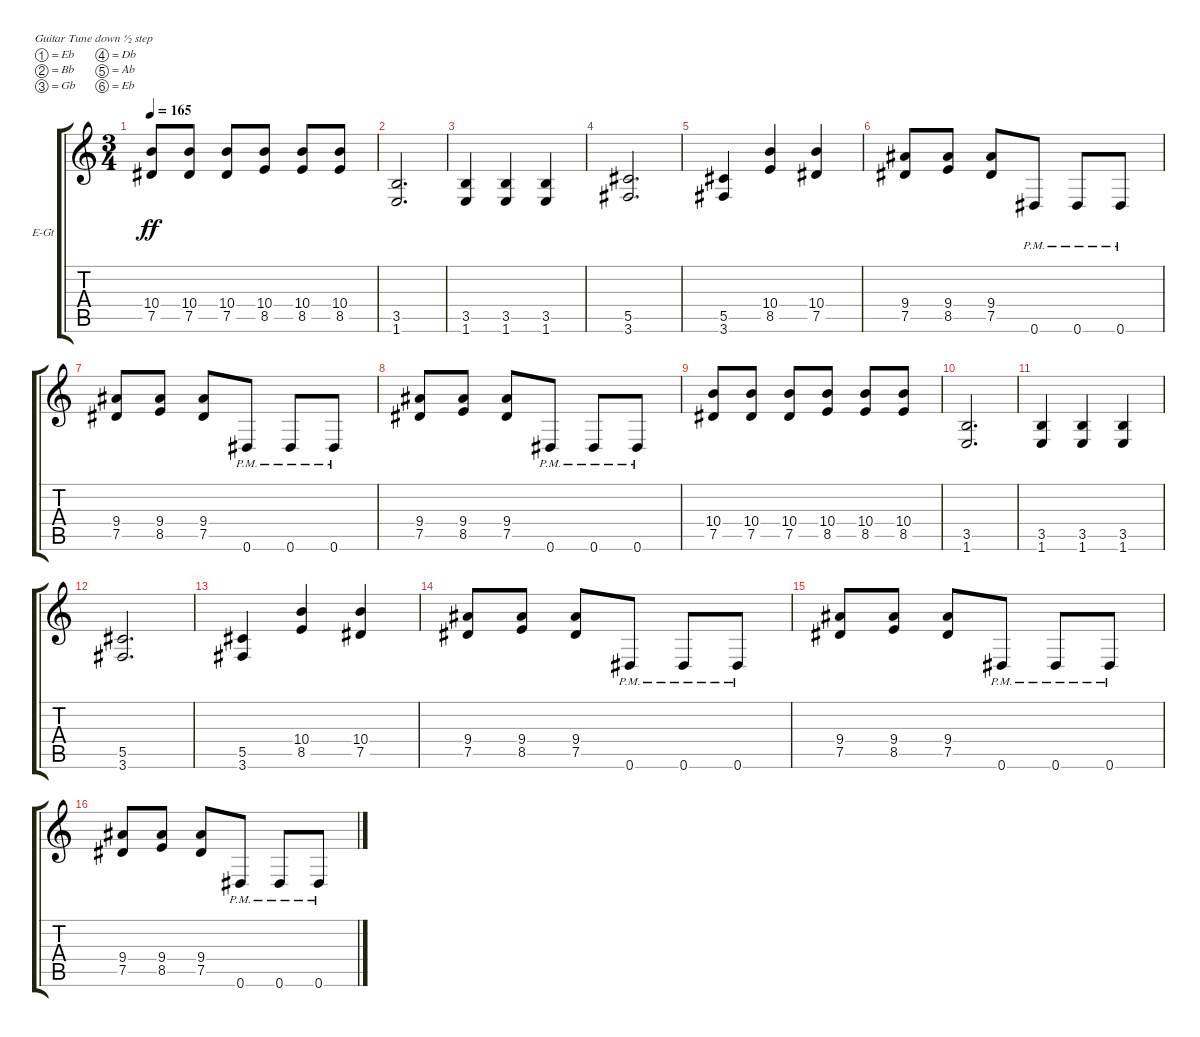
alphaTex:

\bracketExtendMode groupsimilarinstruments
\firstSystemTrackNameOrientation horizontal
\otherSystemsTrackNameOrientation horizontal
\track ("Electric Guitar 2" "E-Gt") {instrument distortionguitar}
\staff {score tabs}
\tuning (Eb4 Bb3 Gb3 Db3 Ab2 Eb2)
\ts (3 4)
\tempo 165
\clef g2
\ks c
(10.4 7.5).8{dy ff} (10.4 7.5).8 (10.4 7.5).8 (10.4 8.5).8 (10.4 8.5).8 (10.4 8.5).8 |
(1.6 3.5).2{d} |
(1.6 3.5).4 (1.6 3.5).4 (3.5 1.6).4 |
(3.6 5.5).2{d} |
(5.5 3.6).4 (8.5 10.4).4 (10.4 7.5).4 |
(7.5 9.4).8 (8.5 9.4).8 (7.5 9.4).8 0.6{pm}.8 0.6{pm}.8 0.6{pm}.8 |
(7.5 9.4).8 (8.5 9.4).8 (7.5 9.4).8 0.6{pm}.8 0.6{pm}.8 0.6{pm}.8 |
(7.5 9.4).8 (8.5 9.4).8 (7.5 9.4).8 0.6{pm}.8 0.6{pm}.8 0.6{pm}.8 |
(10.4 7.5).8 (10.4 7.5).8 (10.4 7.5).8 (10.4 8.5).8 (10.4 8.5).8 (10.4 8.5).8 |
(1.6 3.5).2{d} |
(1.6 3.5).4 (1.6 3.5).4 (3.5 1.6).4 |
(3.6 5.5).2{d} |
(5.5 3.6).4 (8.5 10.4).4 (10.4 7.5).4 |
(7.5 9.4).8 (8.5 9.4).8 (7.5 9.4).8 0.6{pm}.8 0.6{pm}.8 0.6{pm}.8 |
(7.5 9.4).8 (8.5 9.4).8 (7.5 9.4).8 0.6{pm}.8 0.6{pm}.8 0.6{pm}.8 |
(7.5 9.4).8 (8.5 9.4).8 (7.5 9.4).8 0.6{pm}.8 0.6{pm}.8 0.6{pm}.8
